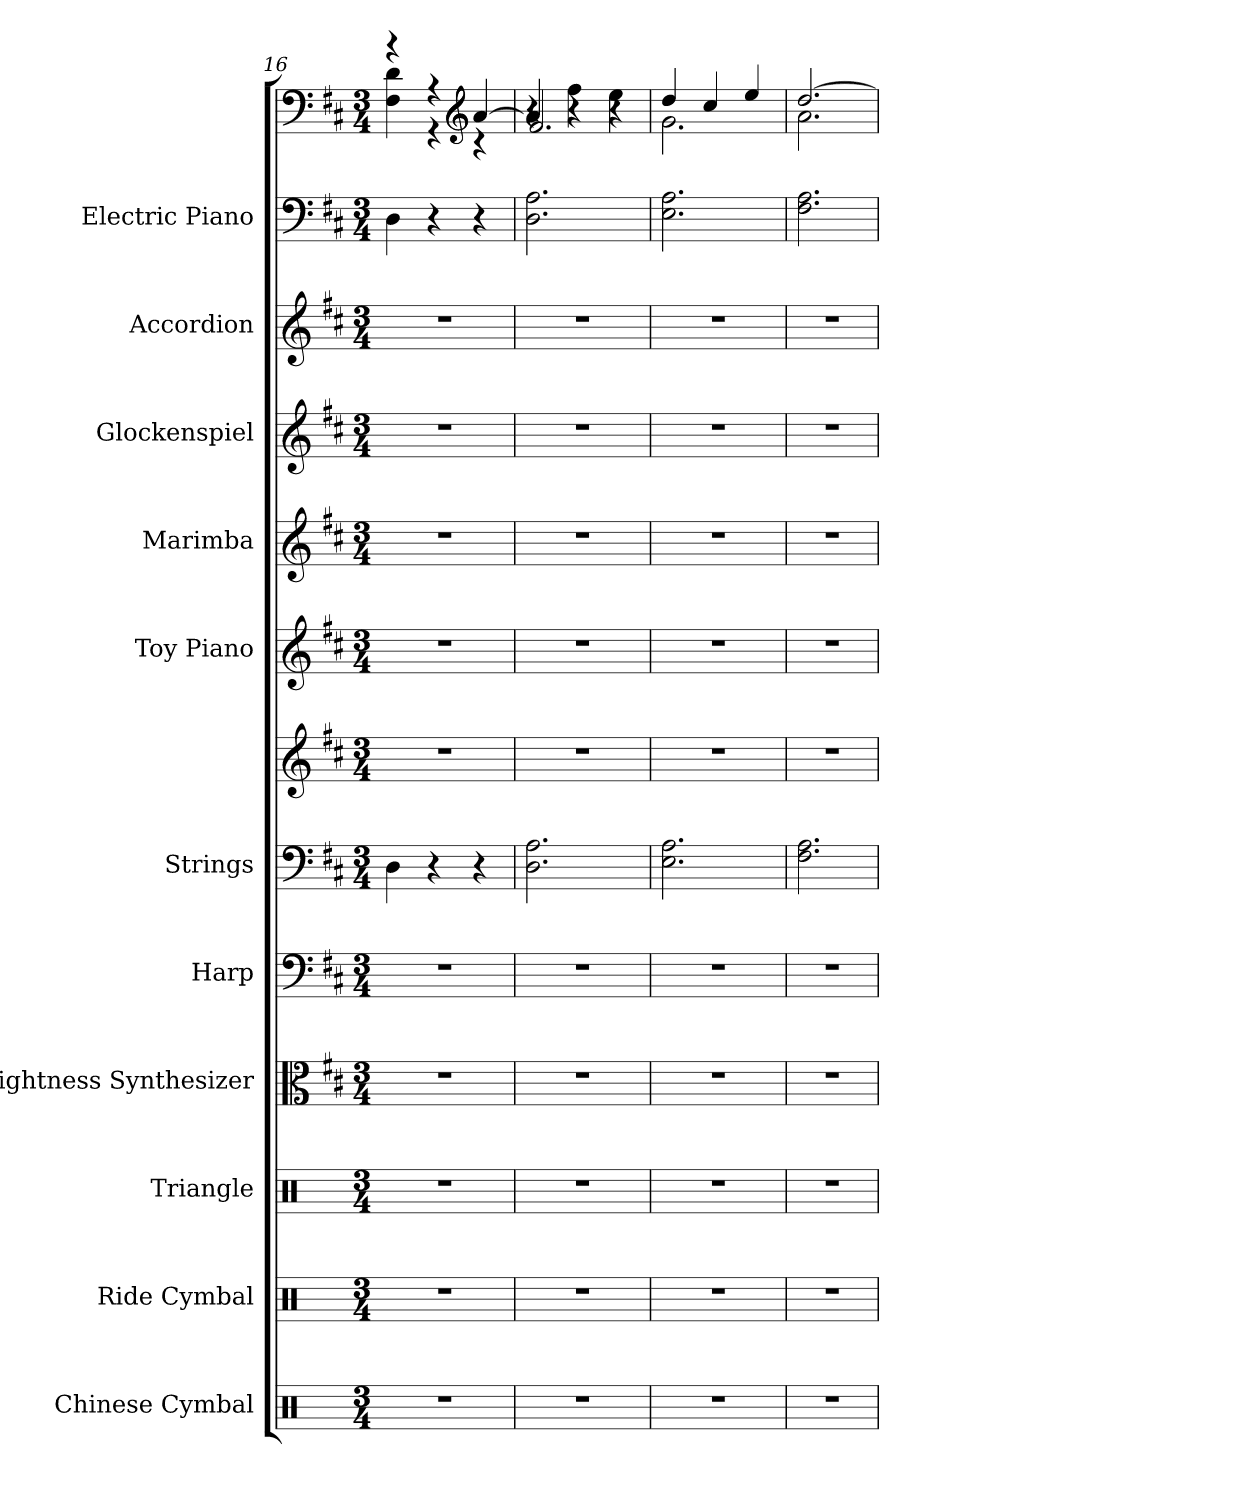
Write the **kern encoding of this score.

**kern	**kern	**kern	**kern	**kern	**kern	**kern	**kern	**kern	**kern	**kern	**kern	**kern
*part11	*part10	*part9	*part8	*part7	*part6	*part6	*part5	*part4	*part3	*part2	*part1	*part1
*staff13	*staff12	*staff11	*staff10	*staff9	*staff8	*staff7	*staff6	*staff5	*staff4	*staff3	*staff2	*staff1
*I"Chinese Cymbal	*I"Ride Cymbal	*I"Triangle	*I"Brightness Synthesizer	*I"Harp	*I"Strings	*	*I"Toy Piano	*I"Marimba	*I"Glockenspiel	*I"Accordion	*I"Electric Piano	*
*I'Ch. Cym.	*I'R. Cym.	*I'Trgl.	*I'Synth.	*I'Hrp.	*I'St.	*	*I'Toy Pno.	*I'Mrm.	*I'Glock.	*I'Acc.	*I'El. Pno.	*
*clefX	*clefX	*clefX	*clefC3	*clefF4	*clefF4	*clefG2	*clefG2	*clefG2	*clefG2	*clefG2	*clefF4	*clefF4
*	*	*	*	*	*	*	*	*	*ITrd-14c-24	*	*	*
*k[]	*k[]	*k[]	*k[f#c#]	*k[f#c#]	*k[f#c#]	*k[f#c#]	*k[f#c#]	*k[f#c#]	*k[f#c#]	*k[f#c#]	*k[f#c#]	*k[f#c#]
*M3/4	*M3/4	*M3/4	*M3/4	*M3/4	*M3/4	*M3/4	*M3/4	*M3/4	*M3/4	*M3/4	*M3/4	*M3/4
=16	=16	=16	=16	=16	=16	=16	=16	=16	=16	=16	=16	=16
*	*	*	*	*	*	*	*	*	*	*	*	*^
2.r	2.r	2.r	2.r	2.r	4D\	2.r	2.r	2.r	2.r	2.r	4D\	4r	4F#\ 4d\
.	.	.	.	.	4r	.	.	.	.	.	4r	4r	4r
*	*	*	*	*	*	*	*	*	*	*	*	*clefG2	*
.	.	.	.	.	4r	.	.	.	.	.	4r	[4a/	4r
!!LO:PB:g=z
=17	=17	=17	=17	=17	=17	=17	=17	=17	=17	=17	=17	=17	=17
*	*	*	*	*	*	*	*	*	*	*	*	*	*^
2.r	2.r	2.r	2.r	2.r	2.D\ 2.A\	2.r	2.r	2.r	2.r	2.r	2.D\ 2.A\	4a/]	4r	2.f#/
.	.	.	.	.	.	.	.	.	.	.	.	4r	4ff#\	.
.	.	.	.	.	.	.	.	.	.	.	.	4r	4ee\	.
*	*	*	*	*	*	*	*	*	*	*	*	*	*v	*v
=18	=18	=18	=18	=18	=18	=18	=18	=18	=18	=18	=18	=18	=18
2.r	2.r	2.r	2.r	2.r	2.E\ 2.A\	2.r	2.r	2.r	2.r	2.r	2.E\ 2.A\	4dd/	2.g\
.	.	.	.	.	.	.	.	.	.	.	.	4cc#/	.
.	.	.	.	.	.	.	.	.	.	.	.	4ee/	.
=19	=19	=19	=19	=19	=19	=19	=19	=19	=19	=19	=19	=19	=19
2.r	2.r	2.r	2.r	2.r	2.F#\ 2.A\	2.r	2.r	2.r	2.r	2.r	2.F#\ 2.A\	[2.dd/	2.a\
*	*	*	*	*	*	*	*	*	*	*	*	*v	*v
=	=	=	=	=	=	=	=	=	=	=	=	=
*-	*-	*-	*-	*-	*-	*-	*-	*-	*-	*-	*-	*-
